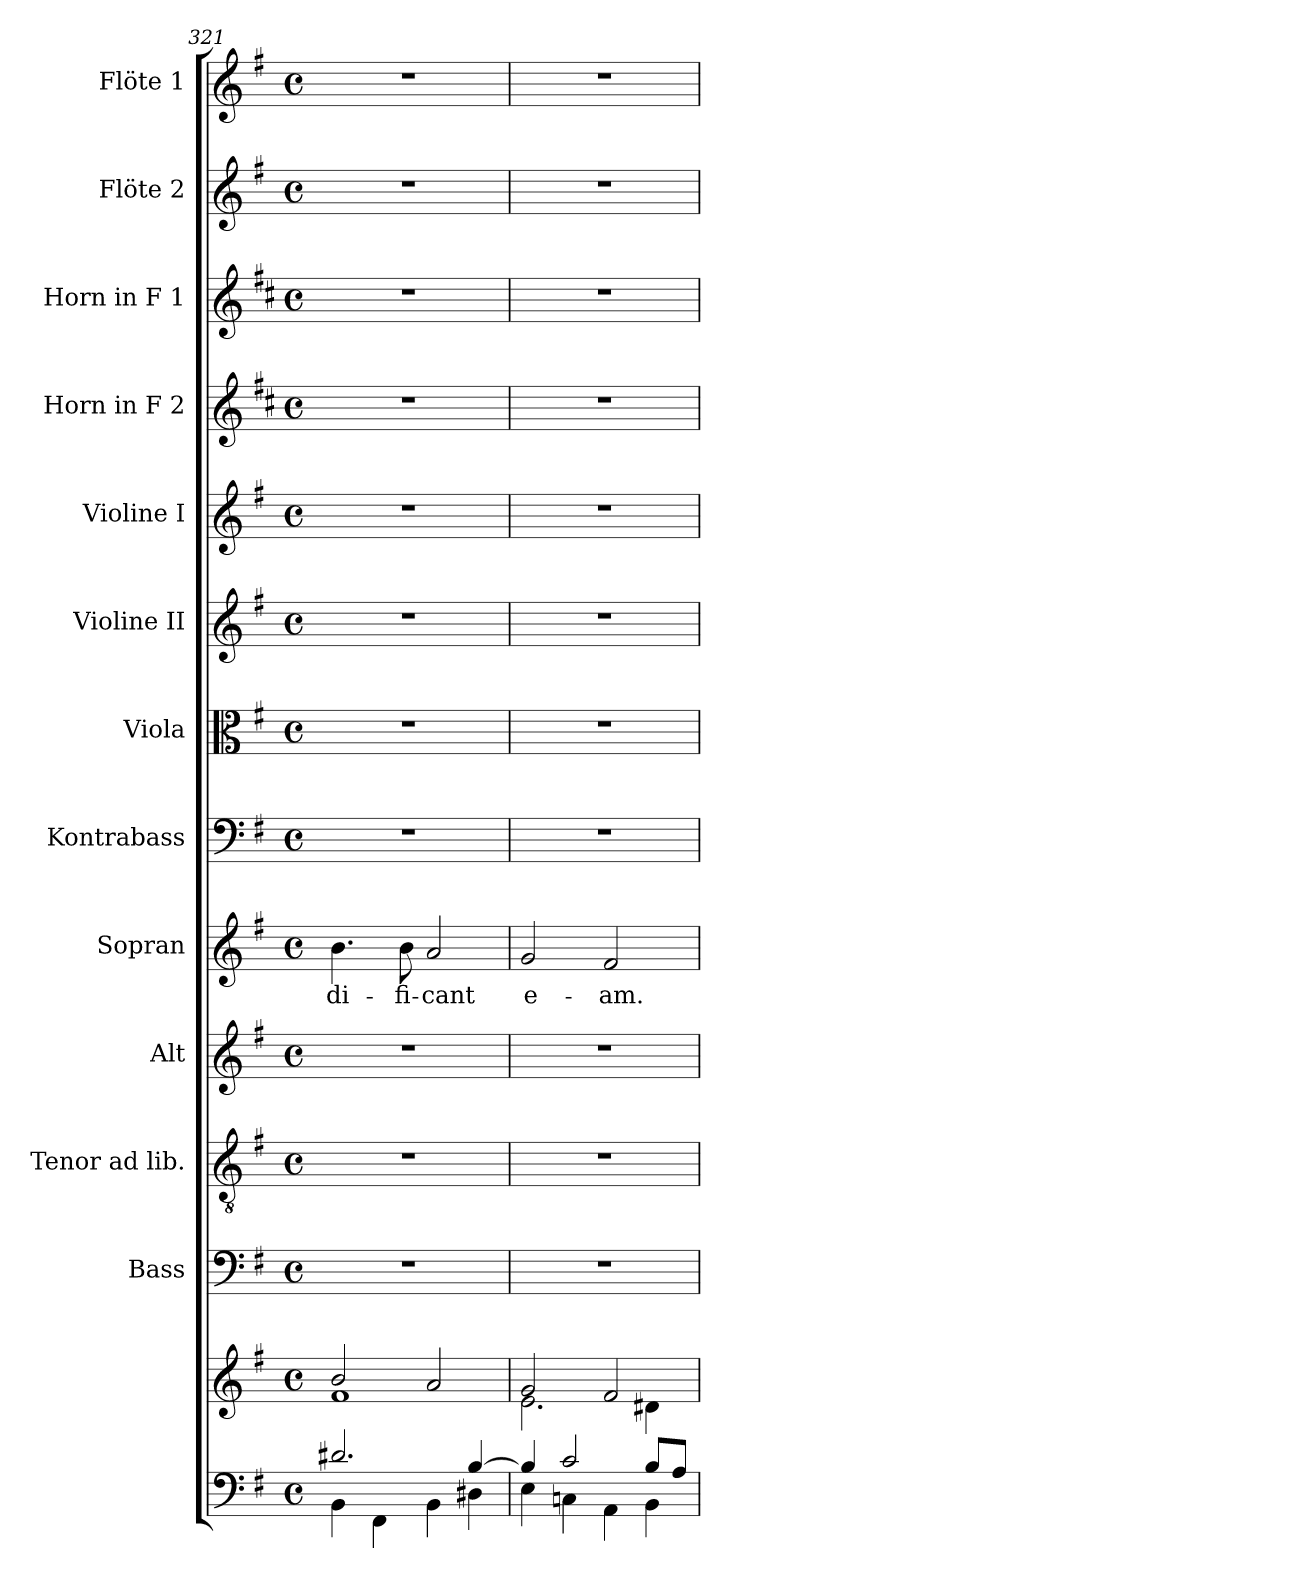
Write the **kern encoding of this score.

**kern	**kern	**kern	**kern	**kern	**kern	**text	**kern	**kern	**kern	**kern	**kern	**kern	**kern	**kern
*part13	*part13	*part12	*part11	*part10	*part9	*part9	*part8	*part7	*part6	*part5	*part4	*part3	*part2	*part1
*staff14	*staff13	*staff12	*staff11	*staff10	*staff9	*staff9	*staff8	*staff7	*staff6	*staff5	*staff4	*staff3	*staff2	*staff1
*	*	*I"Bass	*I"Tenor ad lib.	*I"Alt	*I"Sopran	*	*I"Kontrabass	*I"Viola	*I"Violine II	*I"Violine I	*I"Horn in F 2	*I"Horn in F 1	*I"Flöte 2	*I"Flöte 1
*	*	*I'B.	*I'T.	*I'A.	*I'S.	*	*I'Kb.	*I'Vla.	*I'Vl. II	*I'Vl. I	*	*	*I'Fl. 2	*I'Fl. 1
!!LO:PB:g=z
*clefF4	*clefG2	*clefF4	*clefGv2	*clefG2	*clefG2	*	*clefF4	*clefC3	*clefG2	*clefG2	*clefG2	*clefG2	*clefG2	*clefG2
*	*	*	*	*	*	*	*ITrd7c12	*	*	*	*ITrd4c7	*ITrd4c7	*	*
*k[f#]	*k[f#]	*k[f#]	*k[f#]	*k[f#]	*k[f#]	*	*k[f#]	*k[f#]	*k[f#]	*k[f#]	*k[f#]	*k[f#]	*k[f#]	*k[f#]
*G:	*G:	*G:	*G:	*G:	*G:	*	*G:	*G:	*G:	*G:	*G:	*G:	*G:	*G:
*M4/4	*M4/4	*M4/4	*M4/4	*M4/4	*M4/4	*	*M4/4	*M4/4	*M4/4	*M4/4	*M4/4	*M4/4	*M4/4	*M4/4
*met(c)	*met(c)	*met(c)	*met(c)	*met(c)	*met(c)	*	*met(c)	*met(c)	*met(c)	*met(c)	*met(c)	*met(c)	*met(c)	*met(c)
=321	=321	=321	=321	=321	=321	=321	=321	=321	=321	=321	=321	=321	=321	=321
*^	*^	*	*	*	*	*	*	*	*	*	*	*	*	*
!	!	!	!	!	!	!	!	!LO:LY:b	!	!	!	!	!	!	!	!
2.d#X/	4BB\	2b/	1f#	1r	1r	1r	4.b\	-di-	1r	1r	1r	1r	1r	1r	1r	1r
.	4FF#\	.	.	.	.	.	.	.	.	.	.	.	.	.	.	.
!	!	!	!	!	!	!	!	!LO:LY:b	!	!	!	!	!	!	!	!
.	.	.	.	.	.	.	8b\	-fi-	.	.	.	.	.	.	.	.
!	!	!	!	!	!	!	!	!LO:LY:b	!	!	!	!	!	!	!	!
.	4BB\	2a/	.	.	.	.	2a/	-cant	.	.	.	.	.	.	.	.
[>4B/	4D#X\	.	.	.	.	.	.	.	.	.	.	.	.	.	.	.
=322	=322	=322	=322	=322	=322	=322	=322	=322	=322	=322	=322	=322	=322	=322	=322	=322
!	!	!	!	!	!	!	!	!LO:LY:b	!	!	!	!	!	!	!	!
4B/]	4E\	2g/	2.e\	1r	1r	1r	2g/	e-	1r	1r	1r	1r	1r	1r	1r	1r
2c/	4Cn\	.	.	.	.	.	.	.	.	.	.	.	.	.	.	.
!	!	!	!	!	!	!	!	!LO:LY:b	!	!	!	!	!	!	!	!
.	4AA\	2f#/	.	.	.	.	2f#/	-am.	.	.	.	.	.	.	.	.
8B/L	4BB\	.	4d#X\	.	.	.	.	.	.	.	.	.	.	.	.	.
8A/J	.	.	.	.	.	.	.	.	.	.	.	.	.	.	.	.
*v	*v	*	*	*	*	*	*	*	*	*	*	*	*	*	*	*
*	*v	*v	*	*	*	*	*	*	*	*	*	*	*	*	*
=	=	=	=	=	=	=	=	=	=	=	=	=	=	=
*-	*-	*-	*-	*-	*-	*-	*-	*-	*-	*-	*-	*-	*-	*-
